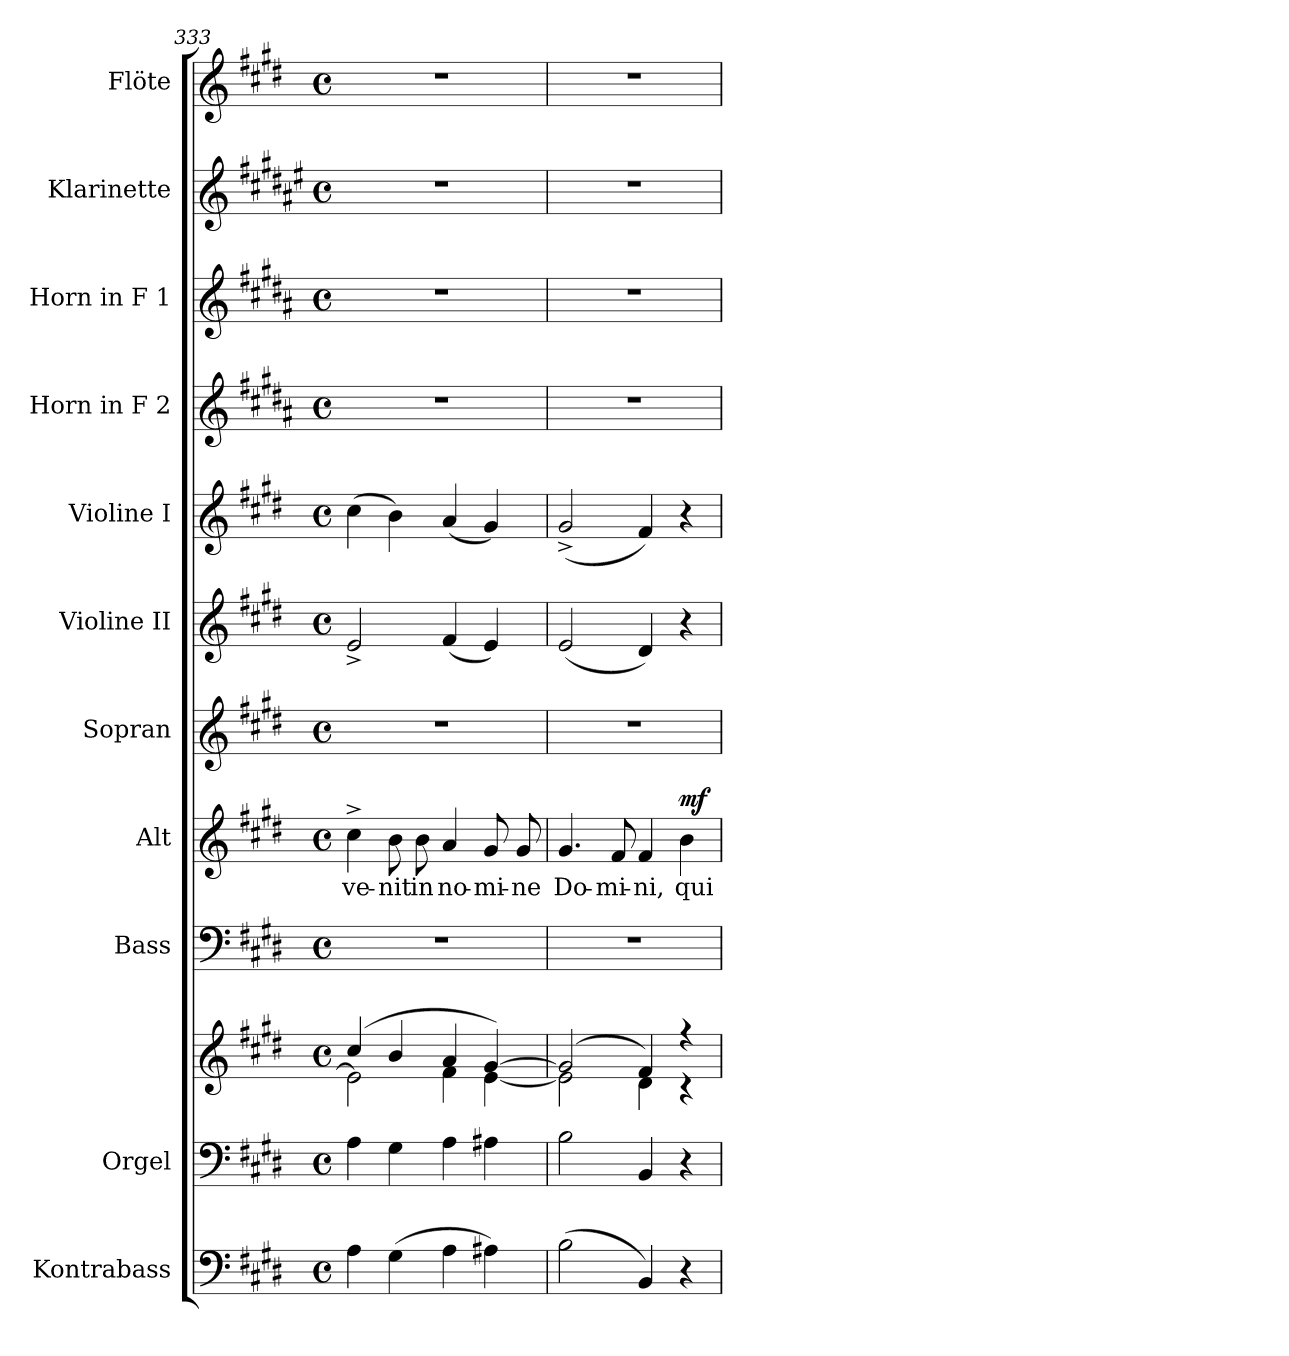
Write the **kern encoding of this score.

**kern	**kern	**kern	**kern	**kern	**text	**dynam	**kern	**kern	**kern	**kern	**kern	**kern	**kern
*part11	*part10	*part10	*part9	*part8	*part8	*part8	*part7	*part6	*part5	*part4	*part3	*part2	*part1
*staff12	*staff11	*staff10	*staff9	*staff8	*staff8	*staff8	*staff7	*staff6	*staff5	*staff4	*staff3	*staff2	*staff1
*I"Kontrabass	*I"Orgel	*	*I"Bass	*I"Alt	*	*	*I"Sopran	*I"Violine II	*I"Violine I	*I"Horn in F 2	*I"Horn in F 1	*I"Klarinette	*I"Flöte
*I'Kb.	*I'Org.	*	*I'B.	*I'A.	*	*	*I'S.	*I'Vl. II	*I'Vl. I	*	*	*I'Kl.	*I'Fl.
*clefF4	*clefF4	*clefG2	*clefF4	*clefG2	*	*	*clefG2	*clefG2	*clefG2	*clefG2	*clefG2	*clefG2	*clefG2
*ITrd7c12	*	*	*	*	*	*	*	*	*	*ITrd4c7	*ITrd4c7	*ITrd1c2	*
*k[f#c#g#d#]	*k[f#c#g#d#]	*k[f#c#g#d#]	*k[f#c#g#d#]	*k[f#c#g#d#]	*	*	*k[f#c#g#d#]	*k[f#c#g#d#]	*k[f#c#g#d#]	*k[f#c#g#d#]	*k[f#c#g#d#]	*k[f#c#g#d#]	*k[f#c#g#d#]
*E:	*E:	*E:	*E:	*E:	*	*	*E:	*E:	*E:	*E:	*E:	*E:	*E:
*M4/4	*M4/4	*M4/4	*M4/4	*M4/4	*	*	*M4/4	*M4/4	*M4/4	*M4/4	*M4/4	*M4/4	*M4/4
*met(c)	*met(c)	*met(c)	*met(c)	*met(c)	*	*	*met(c)	*met(c)	*met(c)	*met(c)	*met(c)	*met(c)	*met(c)
=333	=333	=333	=333	=333	=333	=333	=333	=333	=333	=333	=333	=333	=333
*	*	*^	*	*	*	*	*	*	*	*	*	*	*
!	!	!	!	!	!	!LO:LY:b	!	!	!	!	!	!	!	!
4AA\	4A\	(4cc#/	2e\]	1r	4cc#^>\	ve-	.	1r	2e^</	(>4cc#\	1r	1r	1r	1r
!	!	!	!	!	!	!LO:LY:b	!	!	!	!	!	!	!	!
(>4GG#\	4G#\	4b/	.	.	8b\	-nit	.	.	.	4b\)	.	.	.	.
!	!	!	!	!	!	!LO:LY:b	!	!	!	!	!	!	!	!
.	.	.	.	.	8b\	in	.	.	.	.	.	.	.	.
!	!	!	!	!	!	!LO:LY:b	!	!	!	!	!	!	!	!
4AA\	4A\	4a/	4f#\	.	4a/	no-	.	.	(<4f#/	(<4a/	.	.	.	.
!	!	!	!	!	!	!LO:LY:b	!	!	!	!	!	!	!	!
4AA#X\)	4A#X\	[>4g#/)	[<4e\	.	8g#/	-mi-	.	.	4e/)	4g#/)	.	.	.	.
!	!	!	!	!	!	!LO:LY:b	!	!	!	!	!	!	!	!
.	.	.	.	.	8g#/	-ne	.	.	.	.	.	.	.	.
=334	=334	=334	=334	=334	=334	=334	=334	=334	=334	=334	=334	=334	=334	=334
!	!	!	!	!	!	!LO:LY:b	!	!	!	!	!	!	!	!
(>2BB\	2B\	(2g#/]	2e\]	1r	4.g#/	Do-	.	1r	(<2e/	(<2g#^</	1r	1r	1r	1r
!	!	!	!	!	!	!LO:LY:b	!	!	!	!	!	!	!	!
.	.	.	.	.	8f#/	-mi-	.	.	.	.	.	.	.	.
!	!	!	!	!	!	!LO:LY:b	!	!	!	!	!	!	!	!
4BBB/)	4BB/	4f#/)	4d#\	.	4f#/	-ni,	.	.	4d#/)	4f#/)	.	.	.	.
!	!	!	!	!	!	!LO:LY:b	!LO:DY:a	!	!	!	!	!	!	!
4r	4r	4r	4r	.	4b\	qui	mf	.	4r	4r	.	.	.	.
*	*	*v	*v	*	*	*	*	*	*	*	*	*	*	*
=	=	=	=	=	=	=	=	=	=	=	=	=	=
*-	*-	*-	*-	*-	*-	*-	*-	*-	*-	*-	*-	*-	*-
